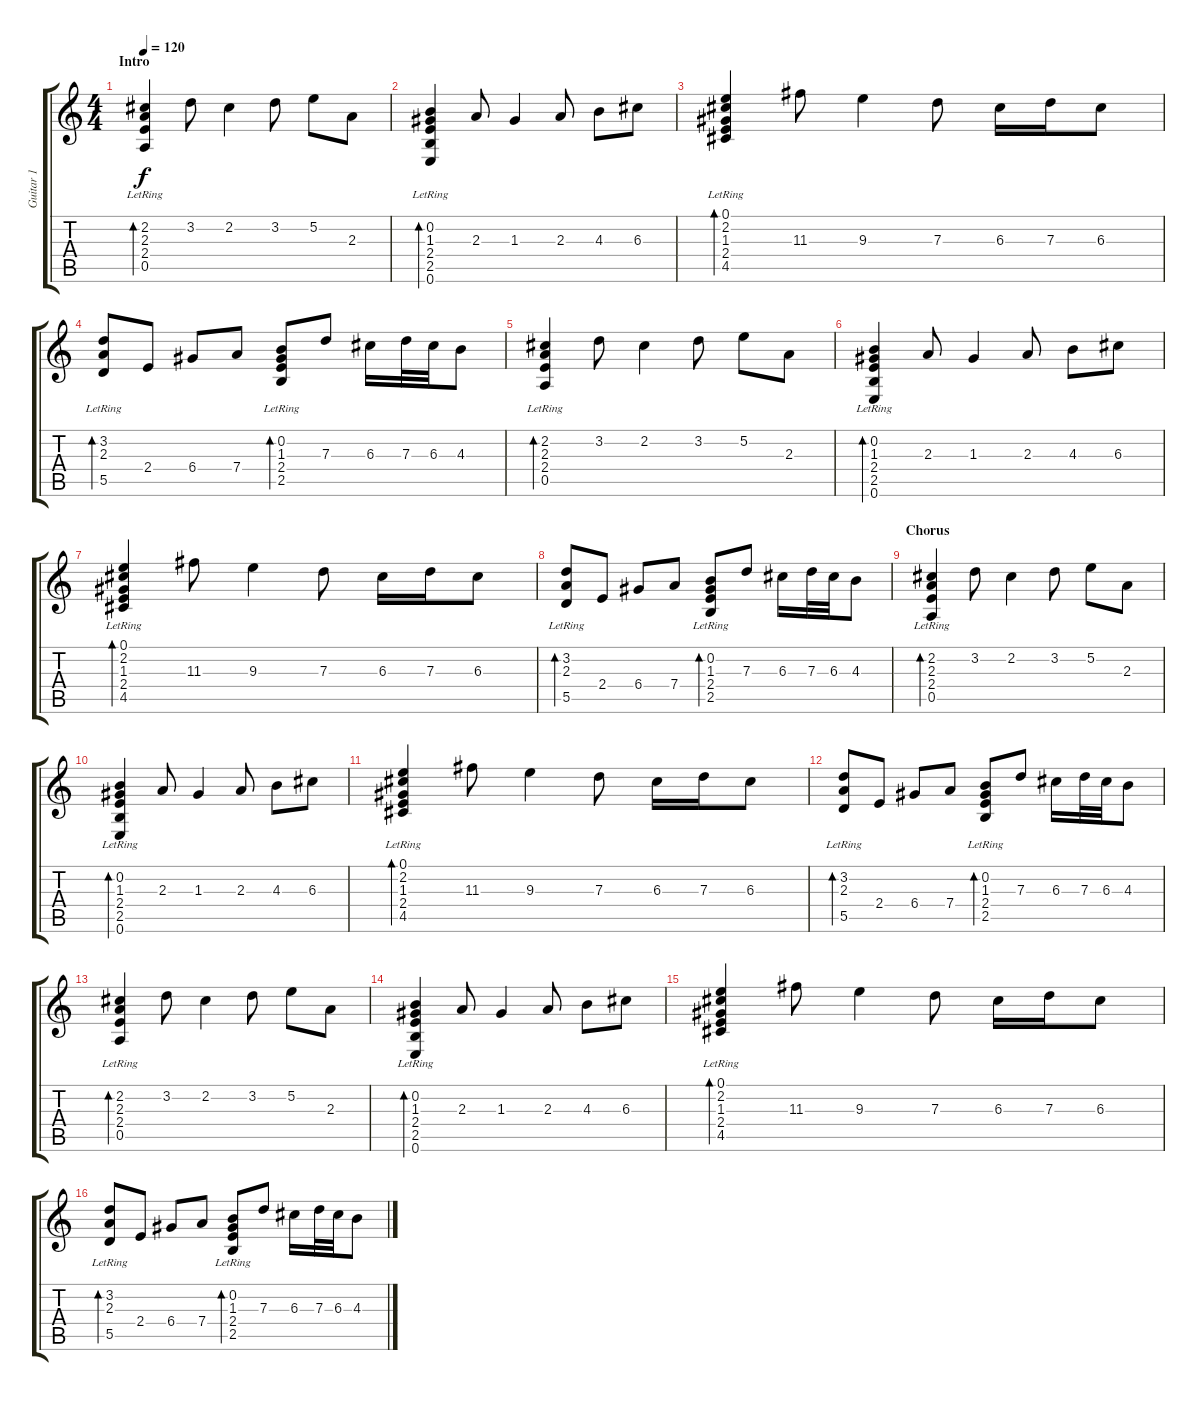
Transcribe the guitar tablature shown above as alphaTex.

\track ("Guitar 1" "Guitar 1") {instrument electricguitarjazz}
\staff {score tabs}
\tuning (E4 B3 G3 D3 A2 E2) {hide}
\ts (4 4)
\section ("" "Intro")
\tempo 120
\clef g2
\ks c
(2.2 2.3{lr} 2.4{lr} 0.5{lr}).4{bd 120 dy f instrument electricguitarjazz} 3.2.8 2.2.4 3.2.8 5.2.8 2.3.8 |
(0.2{lr} 1.3 2.4{lr} 2.5{lr} 0.6{lr}).4{bd 120} 2.3.8 1.3.4 2.3.8 4.3.8 6.3.8 |
(0.1{lr} 2.2{lr} 1.3 2.4{lr} 4.5).4{bd 120} 11.3.8 9.3.4 7.3.8 6.3.16 7.3.16 6.3.8 |
(3.2{lr} 2.3{lr} 5.5).8{bd 120} 2.4.8 6.4.8 7.4.8 (0.2{lr} 1.3{lr} 2.4{lr} 2.5{lr}).8{bd 120} 7.3.8 6.3.16 7.3.32 6.3.32 4.3.8 |
(2.2 2.3{lr} 2.4{lr} 0.5{lr}).4{bd 120} 3.2.8 2.2.4 3.2.8 5.2.8 2.3.8 |
(0.2{lr} 1.3 2.4{lr} 2.5{lr} 0.6{lr}).4{bd 120} 2.3.8 1.3.4 2.3.8 4.3.8 6.3.8 |
(0.1{lr} 2.2{lr} 1.3 2.4{lr} 4.5).4{bd 120} 11.3.8 9.3.4 7.3.8 6.3.16 7.3.16 6.3.8 |
(3.2{lr} 2.3{lr} 5.5).8{bd 120} 2.4.8 6.4.8 7.4.8 (0.2{lr} 1.3{lr} 2.4{lr} 2.5{lr}).8{bd 120} 7.3.8 6.3.16 7.3.32 6.3.32 4.3.8 |
\section ("" "Chorus")
(2.2 2.3{lr} 2.4{lr} 0.5{lr}).4{bd 120} 3.2.8 2.2.4 3.2.8 5.2.8 2.3.8 |
(0.2{lr} 1.3 2.4{lr} 2.5{lr} 0.6{lr}).4{bd 120} 2.3.8 1.3.4 2.3.8 4.3.8 6.3.8 |
(0.1{lr} 2.2{lr} 1.3 2.4{lr} 4.5).4{bd 120} 11.3.8 9.3.4 7.3.8 6.3.16 7.3.16 6.3.8 |
(3.2{lr} 2.3{lr} 5.5).8{bd 120} 2.4.8 6.4.8 7.4.8 (0.2{lr} 1.3{lr} 2.4{lr} 2.5{lr}).8{bd 120} 7.3.8 6.3.16 7.3.32 6.3.32 4.3.8 |
(2.2 2.3{lr} 2.4{lr} 0.5{lr}).4{bd 120} 3.2.8 2.2.4 3.2.8 5.2.8 2.3.8 |
(0.2{lr} 1.3 2.4{lr} 2.5{lr} 0.6{lr}).4{bd 120} 2.3.8 1.3.4 2.3.8 4.3.8 6.3.8 |
(0.1{lr} 2.2{lr} 1.3 2.4{lr} 4.5).4{bd 120} 11.3.8 9.3.4 7.3.8 6.3.16 7.3.16 6.3.8 |
(3.2{lr} 2.3{lr} 5.5).8{bd 120} 2.4.8 6.4.8 7.4.8 (0.2{lr} 1.3{lr} 2.4{lr} 2.5{lr}).8{bd 120} 7.3.8 6.3.16 7.3.32 6.3.32 4.3.8
